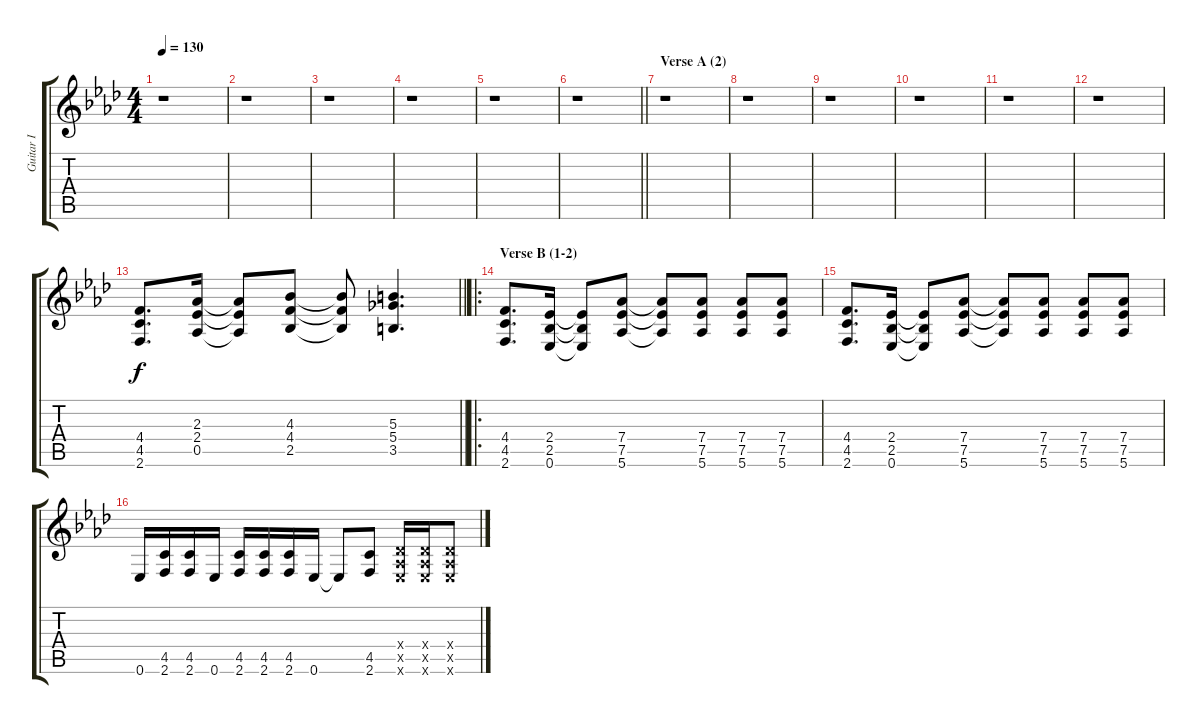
\track ("Guitar I" "Guitar I") {instrument distortionguitar}
\staff {score tabs}
\tuning (Eb4 Bb3 Gb3 Db3 Ab2 Eb2) {hide}
\ts (4 4)
\tempo 130
\clef g2
\ks fminor
r.1{dy f} |
r.1 |
r.1 |
r.1 |
r.1 |
\barLineRight lightlight
r.1 |
\section ("" "Verse A (2)")
r.1 |
r.1 |
r.1 |
r.1 |
r.1 |
r.1 |
\barLineRight lightlight
(4.4 4.5 2.6).8{d} (2.3 2.4 0.5).16 (2.3{t} 2.4{t} 0.5{t}).8 (4.3 4.4 2.5).8 (4.3{t} 4.4{t} 2.5{t}).8 (5.3 5.4 3.5).4{d} |
\ro
\section ("" "Verse B (1-2)")
(4.4 4.5 2.6).8{d} (2.4 2.5 0.6).16 (2.4{t} 2.5{t} 0.6{t}).8 (7.4 7.5 5.6).8 (7.4{t} 7.5{t} 5.6{t}).8 (7.4 7.5 5.6).8 (7.4 7.5 5.6).8 (7.4 7.5 5.6).8 |
(4.4 4.5 2.6).8{d} (2.4 2.5 0.6).16 (2.4{t} 2.5{t} 0.6{t}).8 (7.4 7.5 5.6).8 (7.4{t} 7.5{t} 5.6{t}).8 (7.4 7.5 5.6).8 (7.4 7.5 5.6).8 (7.4 7.5 5.6).8 |
0.6.16 (4.5 2.6).16 (4.5 2.6).16 0.6.16 (4.5 2.6).16 (4.5 2.6).16 (4.5 2.6).16 0.6.16 0.6{t}.8 (4.5 2.6).8 (0.4{x} 0.5{x} 0.6{x}).16 (0.4{x} 0.5{x} 0.6{x}).16 (0.4{x} 0.5{x} 0.6{x}).8
